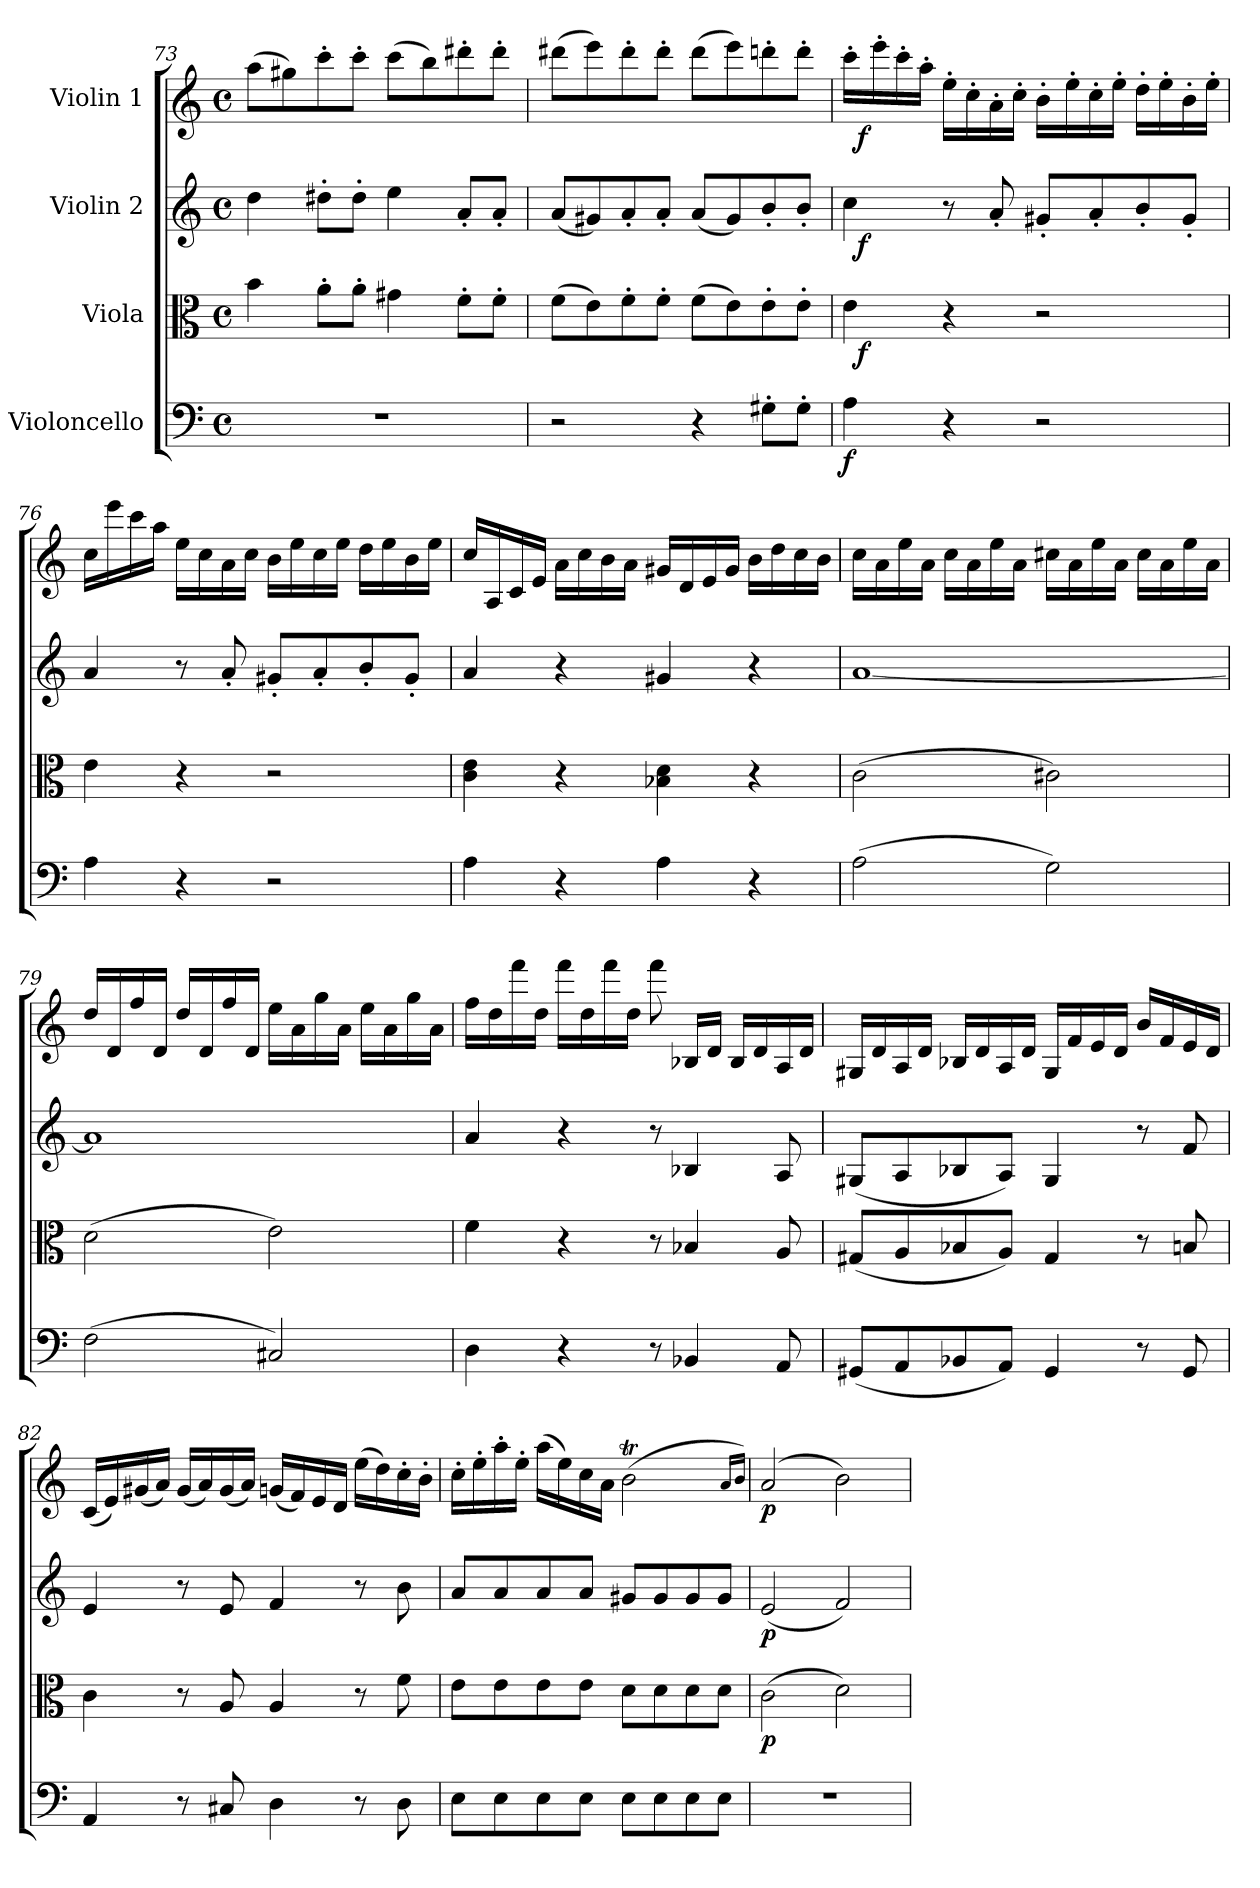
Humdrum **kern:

**kern	**dynam	**kern	**dynam	**kern	**dynam	**kern	**dynam
*part4	*part4	*part3	*part3	*part2	*part2	*part1	*part1
*staff4	*staff4	*staff3	*staff3	*staff2	*staff2	*staff1	*staff1
*I"Violoncello	*	*I"Viola	*	*I"Violin 2	*	*I"Violin 1	*
*clefF4	*	*clefC3	*	*clefG2	*	*clefG2	*
*k[]	*	*k[]	*	*k[]	*	*k[]	*
*C:	*	*C:	*	*C:	*	*C:	*
*M4/4	*	*M4/4	*	*M4/4	*	*M4/4	*
*met(c)	*	*met(c)	*	*met(c)	*	*met(c)	*
=73	=73	=73	=73	=73	=73	=73	=73
1r	.	4b\	.	4dd\	.	(8aa\L	.
.	.	.	.	.	.	8gg#X\)	.
.	.	8a'>\L	.	8dd#X'>\L	.	8ccc'>\	.
.	.	8a'>\J	.	8dd#'>\J	.	8ccc'>\J	.
.	.	4g#X\	.	4ee\	.	(8ccc\L	.
.	.	.	.	.	.	8bb\)	.
.	.	8f'>\L	.	8a'</L	.	8ddd#X'>\	.
.	.	8f'>\J	.	8a'</J	.	8ddd#'>\J	.
=74	=74	=74	=74	=74	=74	=74	=74
2r	.	(8f\L	.	(8a/L	.	(8ddd#X\L	.
.	.	8e\)	.	8g#X/)	.	8eee\)	.
.	.	8f'>\	.	8a'</	.	8ddd#'>\	.
.	.	8f'>\J	.	8a'</J	.	8ddd#'>\J	.
4r	.	(8f\L	.	(8a/L	.	(8ddd#\L	.
.	.	8e\)	.	8g#/)	.	8eee\)	.
8G#X'>\L	.	8e'>\	.	8b'</	.	8dddn'>\	.
8G#'>\J	.	8e'>\J	.	8b'</J	.	8ddd'>\J	.
=75	=75	=75	=75	=75	=75	=75	=75
!	!LO:DY:b	!	!	!	!	!	!
*	*	*^	*	*^	*	*^	*
4A\	f	4e\	32ryy	.	4cc\	32ryy	.	16ccc'>\LL	32ryy	.
!	!	!	!	!LO:DY:b	!	!	!LO:DY:b	!	!	!LO:DY:b
.	.	.	2ryy	f	.	2ryy	f	.	2ryy	f
.	.	.	.	.	.	.	.	16eee'>\	.	.
.	.	.	.	.	.	.	.	16ccc'>\	.	.
.	.	.	.	.	.	.	.	16aa'>\JJ	.	.
4r	.	4r	.	.	8r	.	.	16ee'>\LL	.	.
.	.	.	.	.	.	.	.	16cc'>\	.	.
.	.	.	.	.	8a'</	.	.	16a'>\	.	.
.	.	.	.	.	.	.	.	16cc'>\JJ	.	.
2r	.	2r	.	.	8g#X'</L	.	.	16b'>\LL	.	.
.	.	.	4...ryy	.	.	4...ryy	.	.	4...ryy	.
.	.	.	.	.	.	.	.	16ee'>\	.	.
.	.	.	.	.	8a'</	.	.	16cc'>\	.	.
.	.	.	.	.	.	.	.	16ee'>\JJ	.	.
.	.	.	.	.	8b'</	.	.	16dd'>\LL	.	.
.	.	.	.	.	.	.	.	16ee'>\	.	.
.	.	.	.	.	8g#'</J	.	.	16b'>\	.	.
.	.	.	.	.	.	.	.	16ee'>\JJ	.	.
*	*	*v	*v	*	*	*	*	*v	*v	*
*	*	*	*	*v	*v	*	*	*
=76	=76	=76	=76	=76	=76	=76	=76
4A\	.	4e\	.	4a/	.	16cc\LL	.
.	.	.	.	.	.	16eee\	.
.	.	.	.	.	.	16ccc\	.
.	.	.	.	.	.	16aa\JJ	.
4r	.	4r	.	8r	.	16ee\LL	.
.	.	.	.	.	.	16cc\	.
.	.	.	.	8a'</	.	16a\	.
.	.	.	.	.	.	16cc\JJ	.
2r	.	2r	.	8g#X'</L	.	16b\LL	.
.	.	.	.	.	.	16ee\	.
.	.	.	.	8a'</	.	16cc\	.
.	.	.	.	.	.	16ee\JJ	.
.	.	.	.	8b'</	.	16dd\LL	.
.	.	.	.	.	.	16ee\	.
.	.	.	.	8g#'</J	.	16b\	.
.	.	.	.	.	.	16ee\JJ	.
=77	=77	=77	=77	=77	=77	=77	=77
4A\	.	4c\ 4e\	.	4a/	.	16cc/LL	.
.	.	.	.	.	.	16A/	.
.	.	.	.	.	.	16c/	.
.	.	.	.	.	.	16e/JJ	.
4r	.	4r	.	4r	.	16a\LL	.
.	.	.	.	.	.	16cc\	.
.	.	.	.	.	.	16b\	.
.	.	.	.	.	.	16a\JJ	.
4A\	.	4B-\ 4d\	.	4g#X/	.	16g#X/LL	.
.	.	.	.	.	.	16d/	.
.	.	.	.	.	.	16e/	.
.	.	.	.	.	.	16g#/JJ	.
4r	.	4r	.	4r	.	16b\LL	.
.	.	.	.	.	.	16dd\	.
.	.	.	.	.	.	16cc\	.
.	.	.	.	.	.	16b\JJ	.
=78	=78	=78	=78	=78	=78	=78	=78
(2A\	.	(2c\	.	[1a	.	16cc\LL	.
.	.	.	.	.	.	16a\	.
.	.	.	.	.	.	16ee\	.
.	.	.	.	.	.	16a\JJ	.
.	.	.	.	.	.	16cc\LL	.
.	.	.	.	.	.	16a\	.
.	.	.	.	.	.	16ee\	.
.	.	.	.	.	.	16a\JJ	.
2G\)	.	2c#X\)	.	.	.	16cc#X\LL	.
.	.	.	.	.	.	16a\	.
.	.	.	.	.	.	16ee\	.
.	.	.	.	.	.	16a\JJ	.
.	.	.	.	.	.	16cc#\LL	.
.	.	.	.	.	.	16a\	.
.	.	.	.	.	.	16ee\	.
.	.	.	.	.	.	16a\JJ	.
=79	=79	=79	=79	=79	=79	=79	=79
(2F\	.	(2d\	.	1a]	.	16dd/LL	.
.	.	.	.	.	.	16d/	.
.	.	.	.	.	.	16ff/	.
.	.	.	.	.	.	16d/JJ	.
.	.	.	.	.	.	16dd/LL	.
.	.	.	.	.	.	16d/	.
.	.	.	.	.	.	16ff/	.
.	.	.	.	.	.	16d/JJ	.
2C#X/)	.	2e\)	.	.	.	16ee\LL	.
.	.	.	.	.	.	16a\	.
.	.	.	.	.	.	16gg\	.
.	.	.	.	.	.	16a\JJ	.
.	.	.	.	.	.	16ee\LL	.
.	.	.	.	.	.	16a\	.
.	.	.	.	.	.	16gg\	.
.	.	.	.	.	.	16a\JJ	.
=80	=80	=80	=80	=80	=80	=80	=80
4D\	.	4f\	.	4a/	.	16ff\LL	.
.	.	.	.	.	.	16dd\	.
.	.	.	.	.	.	16fff\	.
.	.	.	.	.	.	16dd\JJ	.
4r	.	4r	.	4r	.	16fff\LL	.
.	.	.	.	.	.	16dd\	.
.	.	.	.	.	.	16fff\	.
.	.	.	.	.	.	16dd\JJ	.
8r	.	8r	.	8r	.	8fff\	.
4BB-X/	.	4B-X/	.	4B-X/	.	16B-X/LL	.
.	.	.	.	.	.	16d/JJ	.
.	.	.	.	.	.	16B-/LL	.
.	.	.	.	.	.	16d/	.
8AA/	.	8A/	.	8A/	.	16A/	.
.	.	.	.	.	.	16d/JJ	.
=81	=81	=81	=81	=81	=81	=81	=81
(8GG#X/L	.	(8G#X/L	.	(8G#X/L	.	16G#X/LL	.
.	.	.	.	.	.	16d/	.
8AA/	.	8A/	.	8A/	.	16A/	.
.	.	.	.	.	.	16d/JJ	.
8BB-X/	.	8B-X/	.	8B-X/	.	16B-X/LL	.
.	.	.	.	.	.	16d/	.
8AA/J)	.	8A/J)	.	8A/J)	.	16A/	.
.	.	.	.	.	.	16d/JJ	.
4GG#/	.	4G#/	.	4G#/	.	16G#/LL	.
.	.	.	.	.	.	16f/	.
.	.	.	.	.	.	16e/	.
.	.	.	.	.	.	16d/JJ	.
8r	.	8r	.	8r	.	16b/LL	.
.	.	.	.	.	.	16f/	.
8GG#/	.	8Bn/	.	8f/	.	16e/	.
.	.	.	.	.	.	16d/JJ	.
=82	=82	=82	=82	=82	=82	=82	=82
4AA/	.	4c\	.	4e/	.	(16c/LL	.
.	.	.	.	.	.	16e/)	.
.	.	.	.	.	.	(16g#X/	.
.	.	.	.	.	.	16a/JJ)	.
8r	.	8r	.	8r	.	(16g#/LL	.
.	.	.	.	.	.	16a/)	.
8C#X/	.	8A/	.	8e/	.	(16g#/	.
.	.	.	.	.	.	16a/JJ)	.
4D\	.	4A/	.	4f/	.	(16gn/LL	.
.	.	.	.	.	.	16f/)	.
.	.	.	.	.	.	16e/	.
.	.	.	.	.	.	16d/JJ	.
8r	.	8r	.	8r	.	(16ee\LL	.
.	.	.	.	.	.	16dd\)	.
8D\	.	8f\	.	8b\	.	16cc'>\	.
.	.	.	.	.	.	16b'>\JJ	.
=83	=83	=83	=83	=83	=83	=83	=83
8E\L	.	8e\L	.	8a/L	.	16cc'>\LL	.
.	.	.	.	.	.	16ee'>\	.
8E\	.	8e\	.	8a/	.	16aa'>\	.
.	.	.	.	.	.	16ee'>\JJ	.
8E\	.	8e\	.	8a/	.	(16aa\LL	.
.	.	.	.	.	.	16ee\)	.
8E\J	.	8e\J	.	8a/J	.	16cc\	.
.	.	.	.	.	.	16a\JJ	.
8E\L	.	8d\L	.	8g#X/L	.	(2bt\	.
8E\	.	8d\	.	8g#/	.	.	.
8E\	.	8d\	.	8g#/	.	.	.
8E\J	.	8d\J	.	8g#/J	.	.	.
.	.	.	.	.	.	16qa/LL	.
.	.	.	.	.	.	16qb/JJ)	.
=84	=84	=84	=84	=84	=84	=84	=84
!	!	!	!LO:DY:b	!	!LO:DY:b	!	!LO:DY:b
1r	.	(2c\	p	(2e/	p	(2a/	p
.	.	2d\)	.	2f/)	.	2b\)	.
=	=	=	=	=	=	=	=
*-	*-	*-	*-	*-	*-	*-	*-
